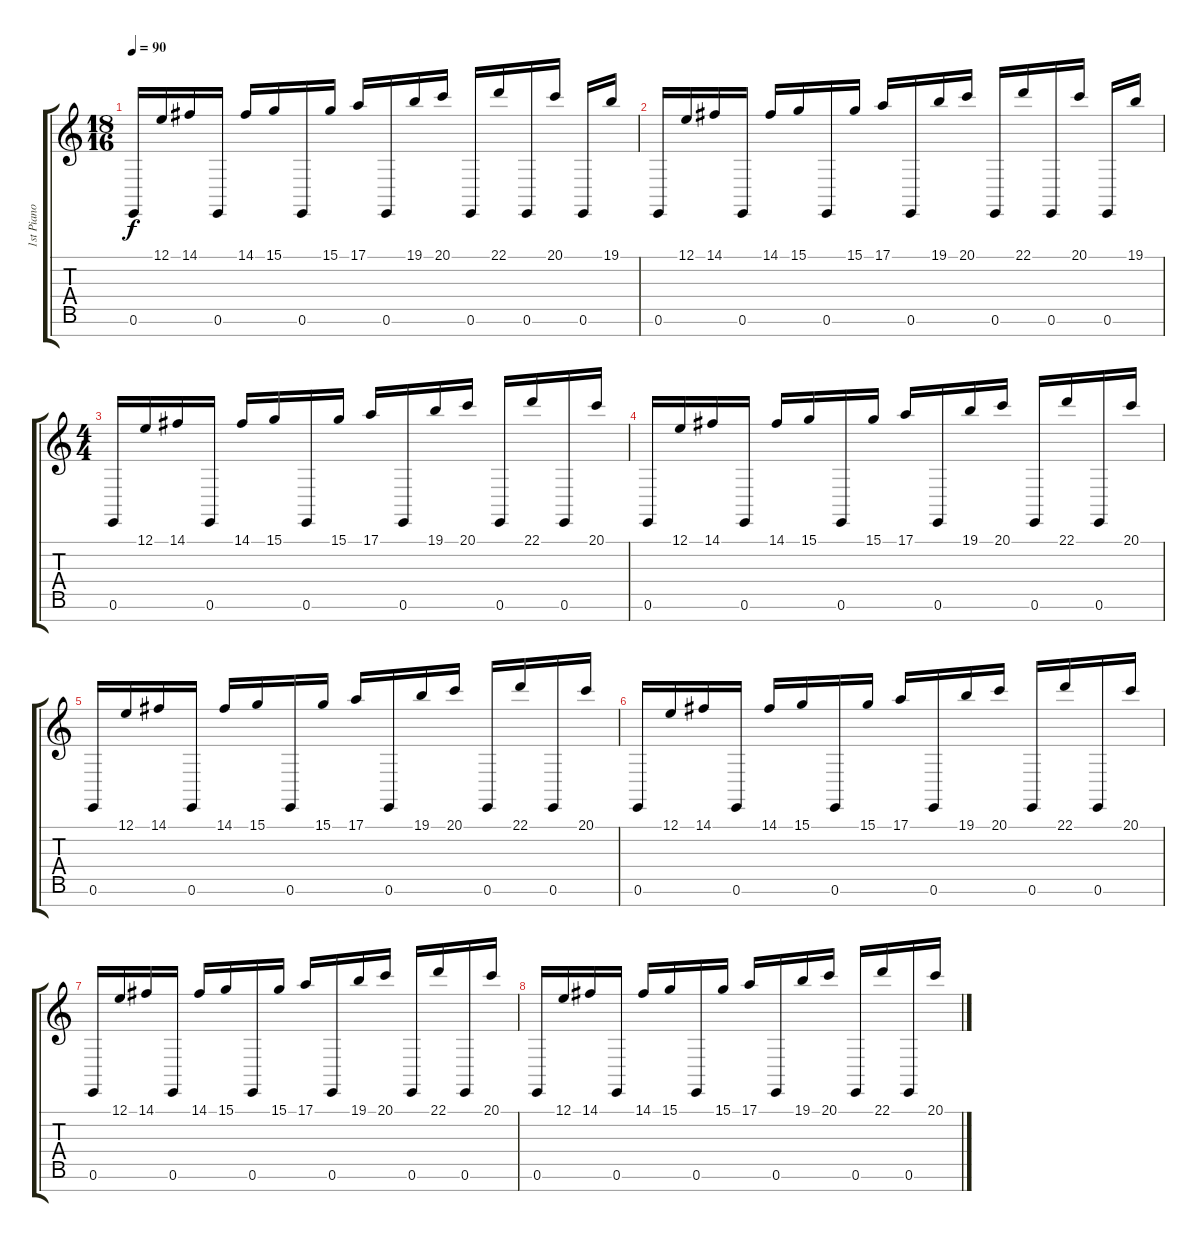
\track ("1st Piano (Two Hands)" "1st Piano ") {instrument brightacousticpiano}
\staff {score tabs}
\tuning (E4 B3 G3 D3 A2 E2 B1) {hide}
\ts (18 16)
\tempo 90
\clef g2
\ks c
0.6.16{dy f} 12.1.16 14.1.16 0.6.16 14.1.16 15.1.16 0.6.16 15.1.16 17.1.16 0.6.16 19.1.16 20.1.16 0.6.16 22.1.16 0.6.16 20.1.16 0.6.16 19.1.16 |
0.6.16 12.1.16 14.1.16 0.6.16 14.1.16 15.1.16 0.6.16 15.1.16 17.1.16 0.6.16 19.1.16 20.1.16 0.6.16 22.1.16 0.6.16 20.1.16 0.6.16 19.1.16 |
\ts (4 4)
0.6.16 12.1.16 14.1.16 0.6.16 14.1.16 15.1.16 0.6.16 15.1.16 17.1.16 0.6.16 19.1.16 20.1.16 0.6.16 22.1.16 0.6.16 20.1.16 |
0.6.16 12.1.16 14.1.16 0.6.16 14.1.16 15.1.16 0.6.16 15.1.16 17.1.16 0.6.16 19.1.16 20.1.16 0.6.16 22.1.16 0.6.16 20.1.16 |
0.6.16 12.1.16 14.1.16 0.6.16 14.1.16 15.1.16 0.6.16 15.1.16 17.1.16 0.6.16 19.1.16 20.1.16 0.6.16 22.1.16 0.6.16 20.1.16 |
0.6.16 12.1.16 14.1.16 0.6.16 14.1.16 15.1.16 0.6.16 15.1.16 17.1.16 0.6.16 19.1.16 20.1.16 0.6.16 22.1.16 0.6.16 20.1.16 |
0.6.16 12.1.16 14.1.16 0.6.16 14.1.16 15.1.16 0.6.16 15.1.16 17.1.16 0.6.16 19.1.16 20.1.16 0.6.16 22.1.16 0.6.16 20.1.16 |
0.6.16 12.1.16 14.1.16 0.6.16 14.1.16 15.1.16 0.6.16 15.1.16 17.1.16 0.6.16 19.1.16 20.1.16 0.6.16 22.1.16 0.6.16 20.1.16
